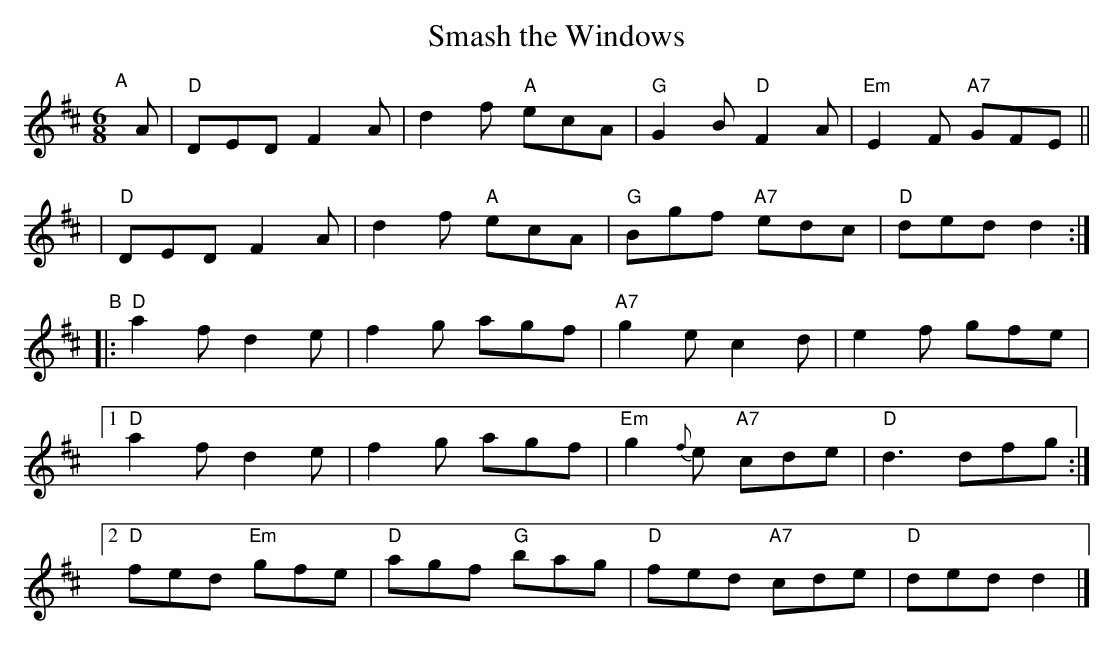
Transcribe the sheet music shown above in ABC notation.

X:1
T: Smash the Windows
M: 6/8
L: 1/8
K: D
"^A"[|] A \
| "D"DED F2A | d2f "A"ecA | "G"G2B "D"F2A | "Em"E2F "A7"GFE ||
| "D"DED F2A | d2f "A"ecA | "G"Bgf "A7"edc | "D"ded d2 :|
"^B"\
|: "D"a2f d2e | f2g agf | "A7"g2e c2d | e2f gfe |
[1 "D"a2f d2e | f2g agf | "Em"g2{f}e "A7"cde | "D"d3 dfg :|
[2 "D"fed "Em"gfe | "D"agf "G"bag | "D"fed "A7"cde | "D"ded d2 |]
